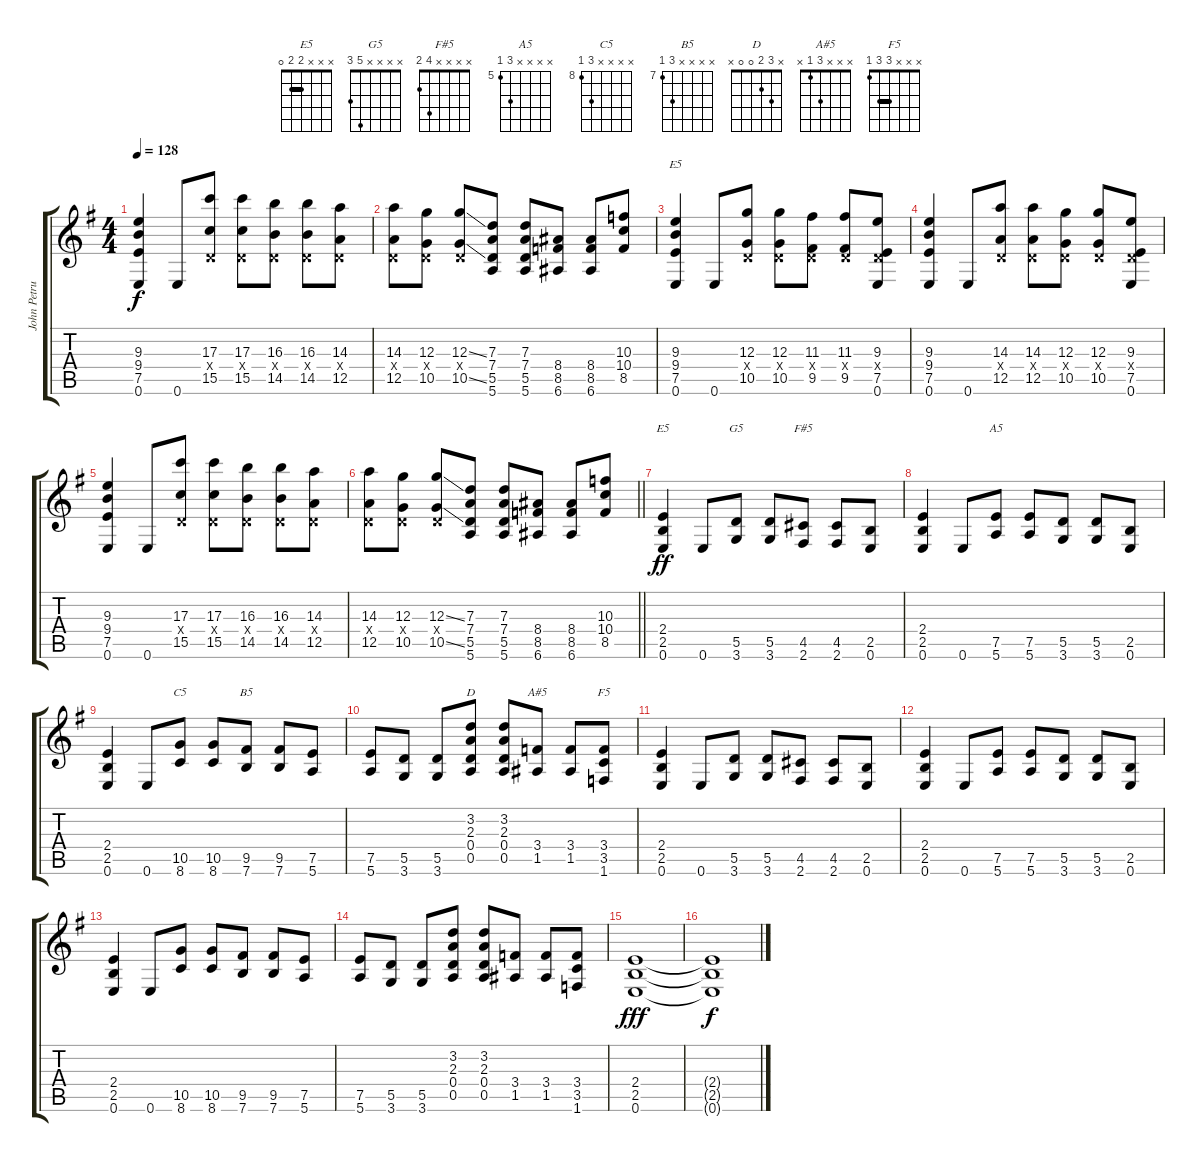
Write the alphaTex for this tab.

\track ("John Petrucci (Rhythm)" "John Petru") {instrument distortionguitar}
\staff {score tabs}
\tuning (E4 B3 G3 D3 A2 E2) {hide}
\chord ("E5" x x 9 9 7 0) {firstfret 7 barre 9}
\chord ("E5" x x x 2 2 0) {barre 2}
\chord ("G5" x x x x 5 3)
\chord ("F#5" x x x x 4 2)
\chord ("A5" x x x x 7 5) {firstfret 5}
\chord ("C5" x x x x 10 8) {firstfret 8}
\chord ("B5" x x x x 9 7) {firstfret 7}
\chord ("D" x 3 2 0 0 x)
\chord ("A#5" x x x 3 1 x)
\chord ("F5" x x x 3 3 1) {barre 3}
\ts (4 4)
\tempo 128
\clef g2
\ks eminor
(9.3 9.4 7.5 0.6).4{dy f} 0.6.8 (17.3 0.4{x} 15.5).8 (17.3 0.4{x} 15.5).8 (16.3 0.4{x} 14.5).8 (16.3 0.4{x} 14.5).8 (14.3 0.4{x} 12.5).8 |
(14.3 0.4{x} 12.5).8 (12.3 0.4{x} 10.5).8 (12.3{ss} 0.4{x} 10.5{ss}).8 (7.3 7.4 5.5 5.6).8 (7.3 7.4 5.5 5.6).8 (8.4 8.5 6.6).8 (8.4 8.5 6.6).8 (10.3 10.4 8.5).8 |
(9.3 9.4 7.5 0.6).4{ch "E5"} 0.6.8 (12.3 0.4{x} 10.5).8 (12.3 0.4{x} 10.5).8 (11.3 0.4{x} 9.5).8 (11.3 0.4{x} 9.5).8 (9.3 0.4{x} 7.5 0.6).8 |
(9.3 9.4 7.5 0.6).4 0.6.8 (14.3 0.4{x} 12.5).8 (14.3 0.4{x} 12.5).8 (12.3 0.4{x} 10.5).8 (12.3 0.4{x} 10.5).8 (9.3 0.4{x} 7.5 0.6).8 |
(9.3 9.4 7.5 0.6).4 0.6.8 (17.3 0.4{x} 15.5).8 (17.3 0.4{x} 15.5).8 (16.3 0.4{x} 14.5).8 (16.3 0.4{x} 14.5).8 (14.3 0.4{x} 12.5).8 |
\barLineRight lightlight
(14.3 0.4{x} 12.5).8 (12.3 0.4{x} 10.5).8 (12.3{ss} 0.4{x} 10.5{ss}).8 (7.3 7.4 5.5 5.6).8 (7.3 7.4 5.5 5.6).8 (8.4 8.5 6.6).8 (8.4 8.5 6.6).8 (10.3 10.4 8.5).8 |
(2.4 2.5 0.6).4{ch "E5" dy ff} 0.6.8 (5.5 3.6).8{ch "G5"} (5.5 3.6).8 (4.5 2.6).8{ch "F#5"} (4.5 2.6).8 (2.5 0.6).8 |
(2.4 2.5 0.6).4 0.6.8 (7.5 5.6).8{ch "A5"} (7.5 5.6).8 (5.5 3.6).8 (5.5 3.6).8 (2.5 0.6).8 |
(2.4 2.5 0.6).4 0.6.8 (10.5 8.6).8{ch "C5"} (10.5 8.6).8 (9.5 7.6).8{ch "B5"} (9.5 7.6).8 (7.5 5.6).8 |
(7.5 5.6).8 (5.5 3.6).8 (5.5 3.6).8 (3.2 2.3 0.4 0.5).8{ch "D"} (3.2 2.3 0.4 0.5).8 (3.4 1.5).8{ch "A#5"} (3.4 1.5).8 (3.4 3.5 1.6).8{ch "F5"} |
(2.4 2.5 0.6).4 0.6.8 (5.5 3.6).8 (5.5 3.6).8 (4.5 2.6).8 (4.5 2.6).8 (2.5 0.6).8 |
(2.4 2.5 0.6).4 0.6.8 (7.5 5.6).8 (7.5 5.6).8 (5.5 3.6).8 (5.5 3.6).8 (2.5 0.6).8 |
(2.4 2.5 0.6).4 0.6.8 (10.5 8.6).8 (10.5 8.6).8 (9.5 7.6).8 (9.5 7.6).8 (7.5 5.6).8 |
(7.5 5.6).8 (5.5 3.6).8 (5.5 3.6).8 (3.2 2.3 0.4 0.5).8 (3.2 2.3 0.4 0.5).8 (3.4 1.5).8 (3.4 1.5).8 (3.4 3.5 1.6).8 |
(2.4 2.5 0.6).1{dy fff volume 0} |
(2.4{t} 2.5{t} 0.6{t}).1{dy f}
